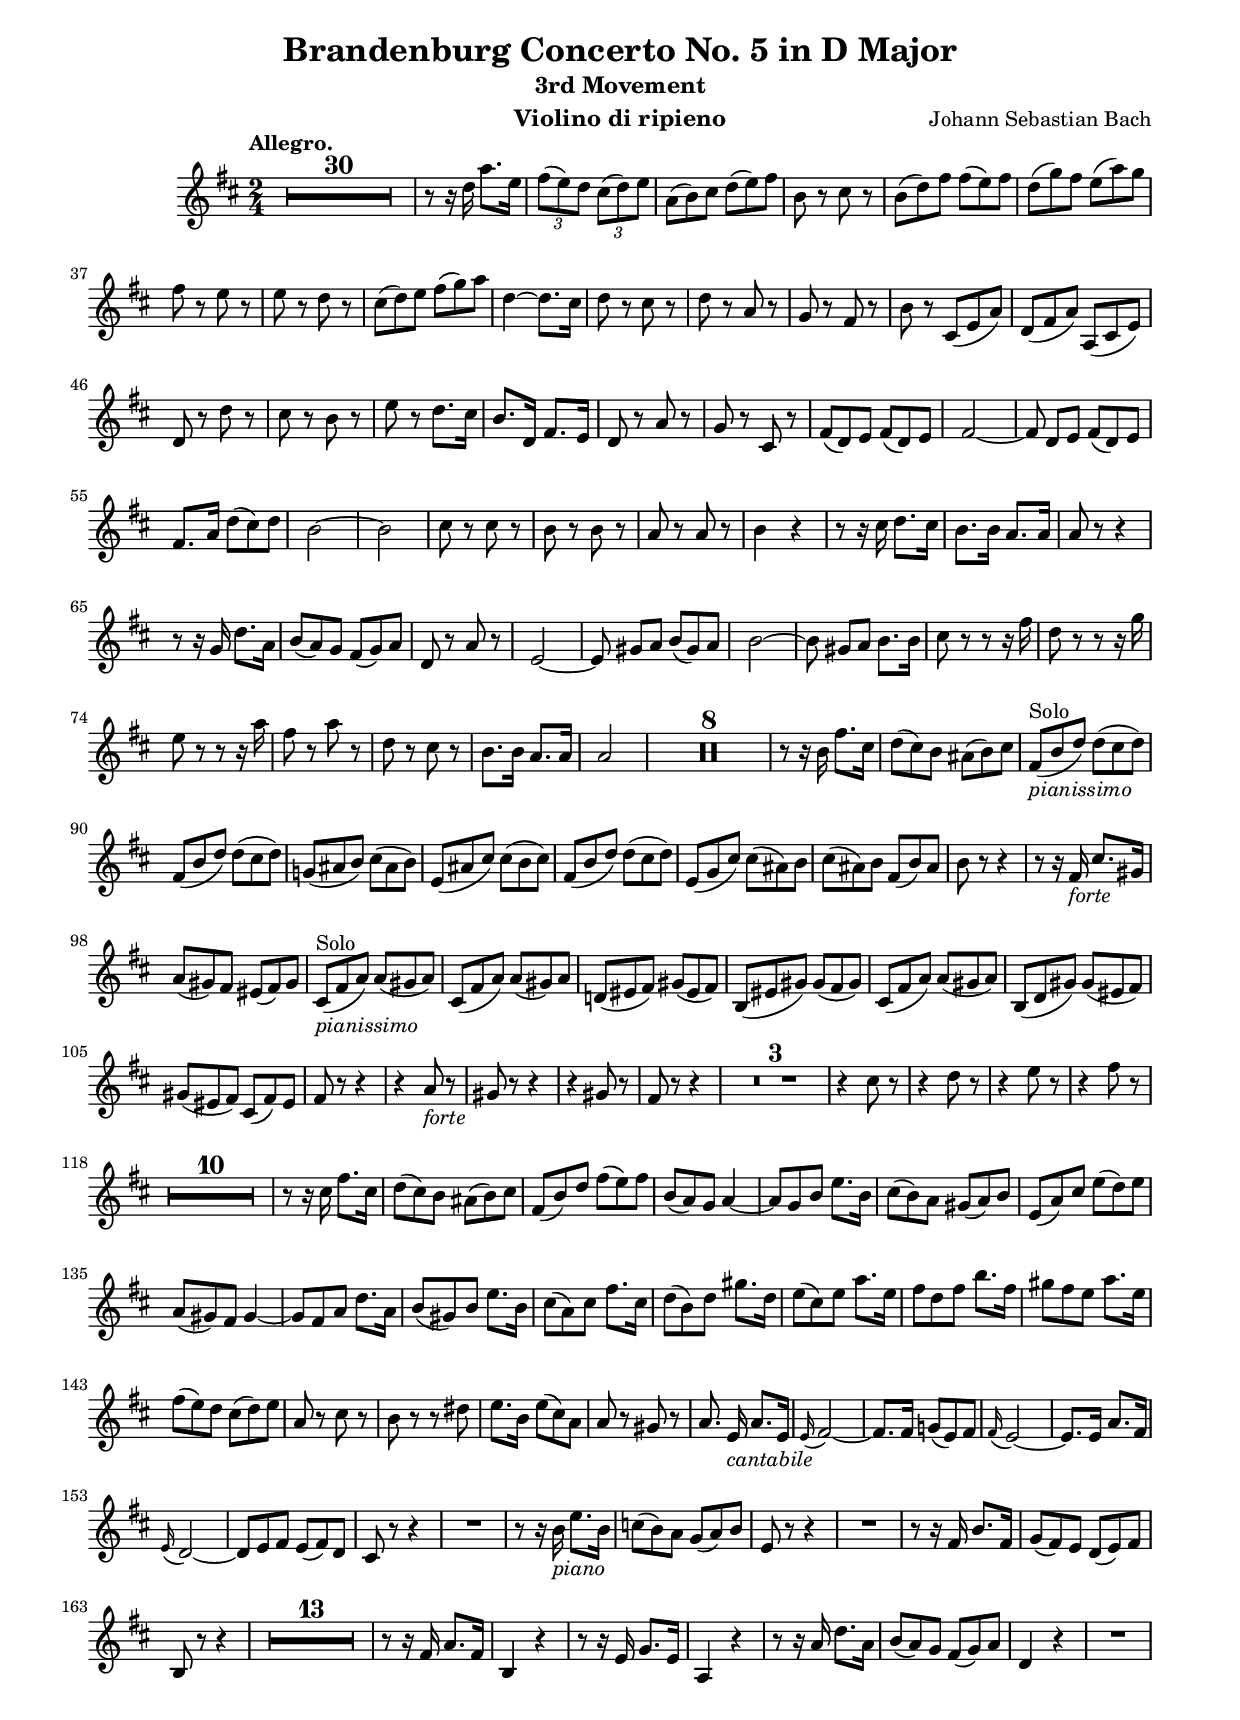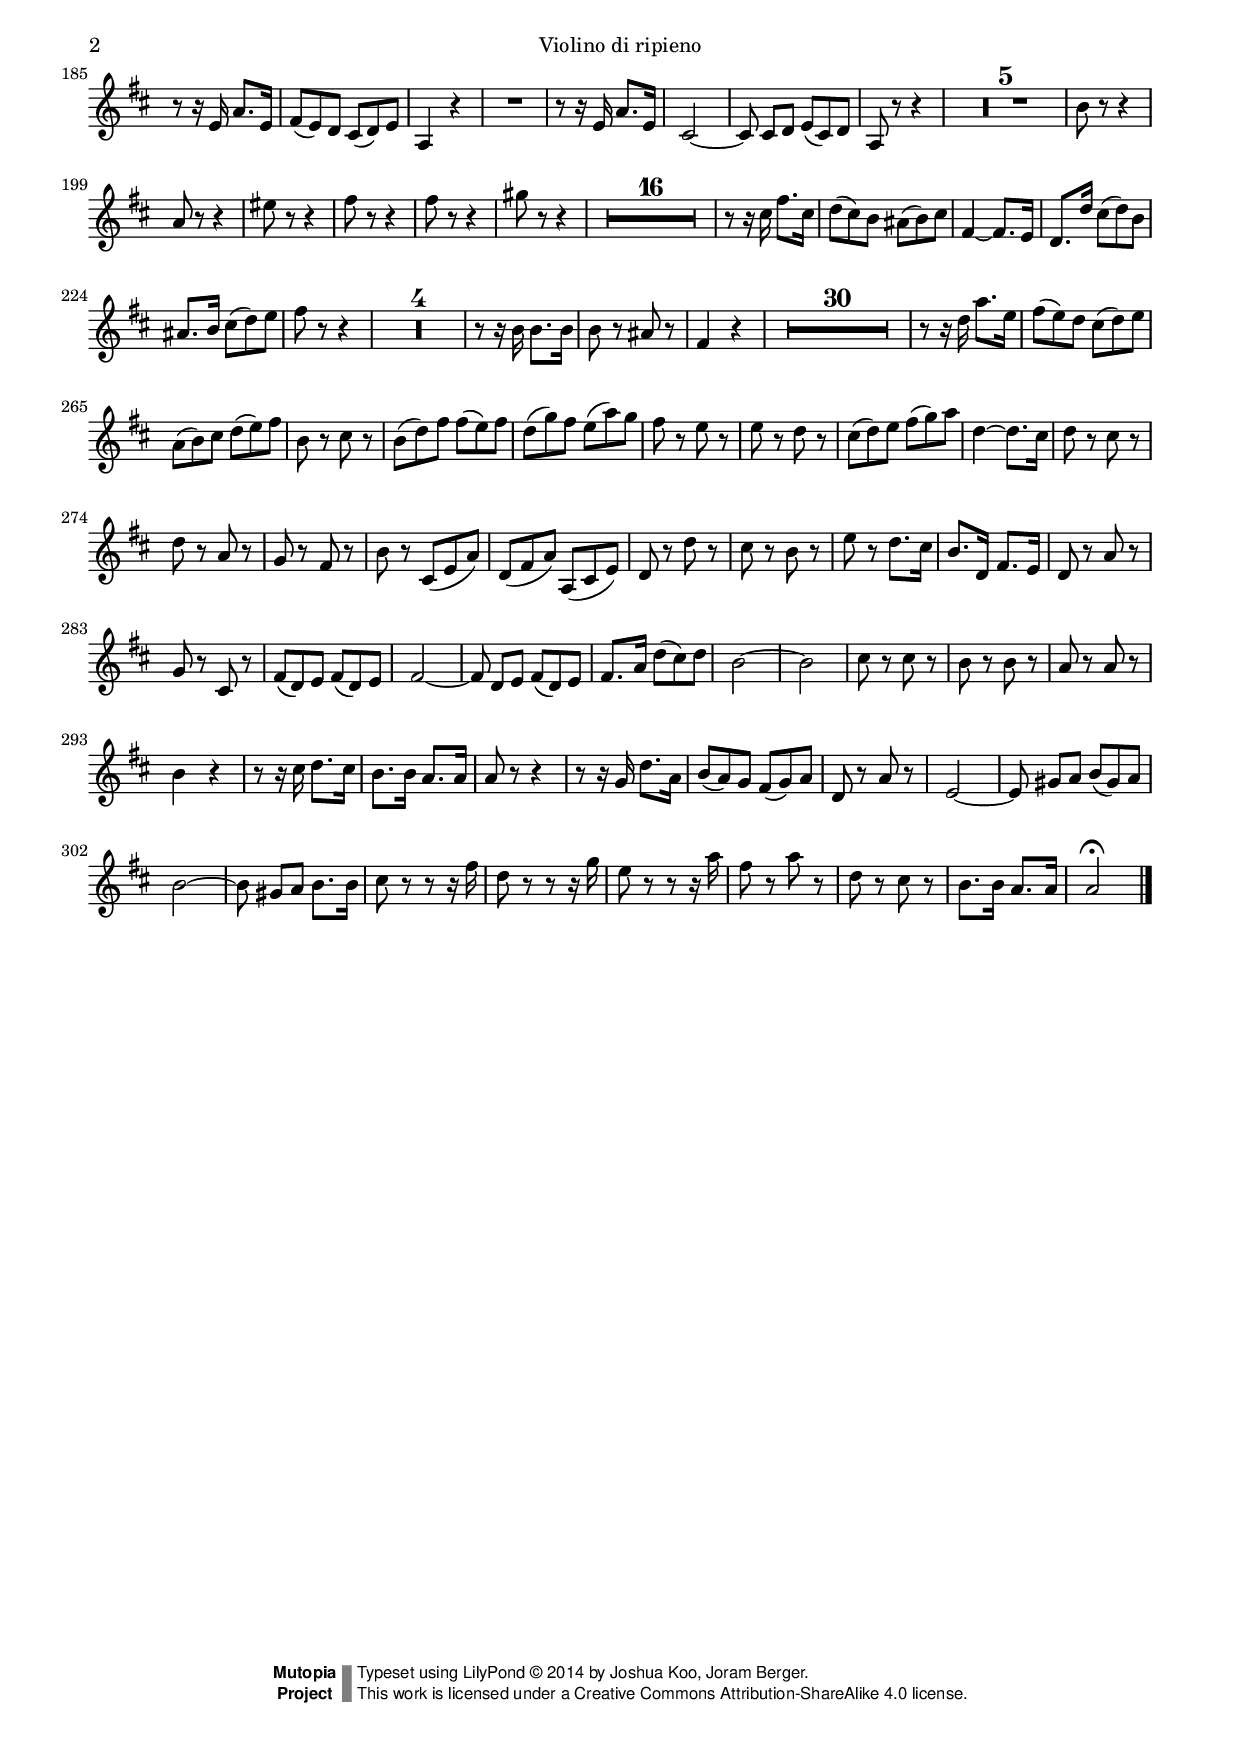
\version "2.18.0"
\version "2.18.0"
\include "header.ly"

violin = \relative c'' {
  \tempo "Allegro."
  \clef violin
  \key d \major
  \time 2/4

  \repeat unfold 2 {
    R2*30 |
    r8 r16 d a'8. e16 |
    \tuplet 3/2 { fis8( e) d cis( d) e } |
    \omit TupletNumber

    % --Bar 33-- %
    \tuplet 3/2 { a,8( b) cis d( e) fis } |
    b,8 r cis r |
    \tuplet 3/2 { b8( d) fis fis( e) fis } |
    \tuplet 3/2 { d8( g) fis e( a) g } |
    fis8 r e r |
    e8 r d r |
    \tuplet 3/2 { cis8( d) e fis( g) a } |
    d,4 ~ d8. cis16 |

    % --Bar 41-- %
    d8 r cis r |
    d8 r a r |
    g8 r fis r |
    b8 r \tuplet 3/2 { cis,( e a) } |
    \tuplet 3/2 { d,8( fis a) a,( cis e) } |
    d8 r d' r |

    % --Bar 47-- %
    cis8 r b r |
    e8 r d8. cis16 |
    b8. d,16 fis8. e16 |
    d8 r a' r |
    g8 r cis, r |
    \tuplet 3/2 { fis8( d) e fis( d) e } |
    fis2 ~ |

    % --Bar 54-- %
    \tuplet 3/2 { fis8 \noBeam d e fis( d) e } |
    fis8. a16 \tuplet 3/2 { d8( cis) d } |
    b2 ~ |
    b2 |
    cis8 r cis r |
    b8 r b r |
    a8 r a r |

    % --Bar 61-- %
    b4 r |
    r8 r16 cis d8. cis16 |
    b8. b16 a8. a16 |
    a8 r r4 |
    r8 r16 g d'8. a16 |
    \tuplet 3/2 { b8( a) g fis( g) a } |
    d,8 r a' r |

    % --Bar 68-- %
    e2 ~ |
    \tuplet 3/2 { e8 \noBeam gis a b( gis) a } |
    b2 ~ |
    \tuplet 3/2 { b8 \noBeam gis a } b8. b16 |
    cis8 r r r16 fis |
    d8 r r r16 g |
    e8 r r r16 a |
    fis8 r a r |
    d,8 r cis r |
    b8. b16 a8. a16 |
  }
  \alternative {
    {
      a2 |
      R2*8 |

      % --Bar 87-- %
      r8 r16 b fis'8. cis16 |
      \tuplet 3/2 {
        d8( cis) b ais( b) cis |
        fis,8(-\pianissimo^"Solo" b d) d( cis d) | %\italics
        fis,8( b d ) d( cis d ) |
        g,!8( ais b) cis( ais b) |
        e,8( ais cis) cis( b cis) |
      }


      % \tuplet 3/2 { } |

      % --Bar 93 -- %
      % Bar 93
      \tuplet 3/2 { fis,8( b d) d( cis d) } |
      \tuplet 3/2 { e,8( g cis) cis( ais) b } |
      \tuplet 3/2 { cis8( ais) b fis( b) ais } |
      b8 r r4 |
      r8 r16 fis-\forte cis'8. gis16 |
      \tuplet 3/2 { a8( gis) fis eis( fis) gis } |
      \tuplet 3/2 { cis,8-\pianissimo^"Solo"( fis a) a( gis a) } |
      \tuplet 3/2 { cis,8( fis a) a( gis) a } |
      \tuplet 3/2 { d,!8( eis fis) gis( eis fis) } |
      \tuplet 3/2 { b,8( eis gis) gis( fis gis) } |
      \tuplet 3/2 { cis,8( fis a) a( gis a) } |
      \tuplet 3/2 { b,8( d gis) gis( eis fis) } |
      \tuplet 3/2 { gis8( eis fis) cis( fis ) eis } |
      fis8 r r4 |
      r4 a8-\forte r |
      gis8 r r4 |
      r4 gis8 r |
      fis8 r r4 |
      R2*3 |
      r4 cis'8 r |
      r4 d8 r |
      r4 e8 r |
      r4 fis8 r |
      R2*10 |
      r8 r16 cis fis8. cis16 |
      \tuplet 3/2 { d8( cis) b ais( b) cis } |
      \tuplet 3/2 { fis,8( b) d fis( e) fis } |
      \tuplet 3/2 { b,8( a) g } a4 ~ |
      \tuplet 3/2 { a8 g b } e8. b16 |
      \tuplet 3/2 { cis8( b) a gis( a) b } |
      \tuplet 3/2 { e,8( a) cis e( d) e } |
      \tuplet 3/2 { a,8( gis) fis } gis4 ~ |
      \tuplet 3/2 { gis8 fis a } d8. a16 |
      \tuplet 3/2 { b8( gis) b } e8. b16 |
      \tuplet 3/2 { cis8( a) cis } fis8. cis16 |
      \tuplet 3/2 { d8( b) d } gis8. d16 |
      \tuplet 3/2 { e8( cis) e } a8. e16 |
      \tuplet 3/2 { fis8 d fis } b8. fis16 |
      \tuplet 3/2 { gis8 fis e } a8. e16 |
      \tuplet 3/2 { fis8( e) d cis( d) e } |
      a,8 r cis r |
      b8 r r dis |
      e8. b16
      \tuplet 3/2 { e8( cis) a } |
      a8 r gis r |
      a8. \noBeam e16_\cantabile a8. e16 | \appoggiatura
      e16

      fis2 ~ |
      fis8. fis16
      \tuplet 3/2 { g!8( e) fis } |
      \appoggiatura

      fis16

      e2 ~ |
      e8. e16 a8. fis16 |
      \appoggiatura

      e16

      d2 ~ |
      \tuplet 3/2 { d8 e fis e( fis) d } |
      cis8 r r4 |
      R2 |
      r8 r16 b'_\piano e8. b16 |
      \tuplet 3/2 { c8( b) a g( a) b } |
      e,8 r r4 |
      R2 |
      r8 r16 fis b8. fis16 |
      \tuplet 3/2 { g8( fis) e d( e) fis } |
      b,8 r r4 |
      R2*13
      r8 r16 fis' a8. fis16 |
      b,4 r |
      r8 r16 e g8. e16 |
      a,4 r |
      r8 r16 a' d8. a16 |
      \tuplet 3/2 { b8( a) g fis( g) a } |
      d,4 r |
      R2 |
      r8 r16 e a8. e16 |
      \tuplet 3/2 { fis8( e) d cis( d) e } |
      a,4 r |
      R2 |
      r8 r16 e' a8. e16 |
      cis2 ~ |
      \tuplet 3/2 { cis8 \noBeam cis d e( cis) d } |
      a8 r r4 |
      R2*5
      b'8 r r4 |
      a8 r r4 |
      eis'8 r r4 |
      fis8 r r4 |
      fis8 r r4 |
      gis8 r r4 |
      R2*16
      r8 r16 cis, fis8. cis16 |
      \tuplet 3/2 { d8( cis) b ais( b) cis } |
      fis,4 ~ fis8. e16 |
      d8. d'16
      \tuplet 3/2 { cis8( d) b } |
      ais8. b16
      \tuplet 3/2 { cis8( d) e } |
      fis8 r r4 |
      R2*4
      r8 r16 b, b8. b16 |
      b8 r ais r |
      fis4 r |
    }
    {
      a2-\fermata \bar "|."
    }
  }




}


\header {
  instrument = "Violino di ripieno"
}

\score {
  \violin
  \midi {}
  \layout {}
}
